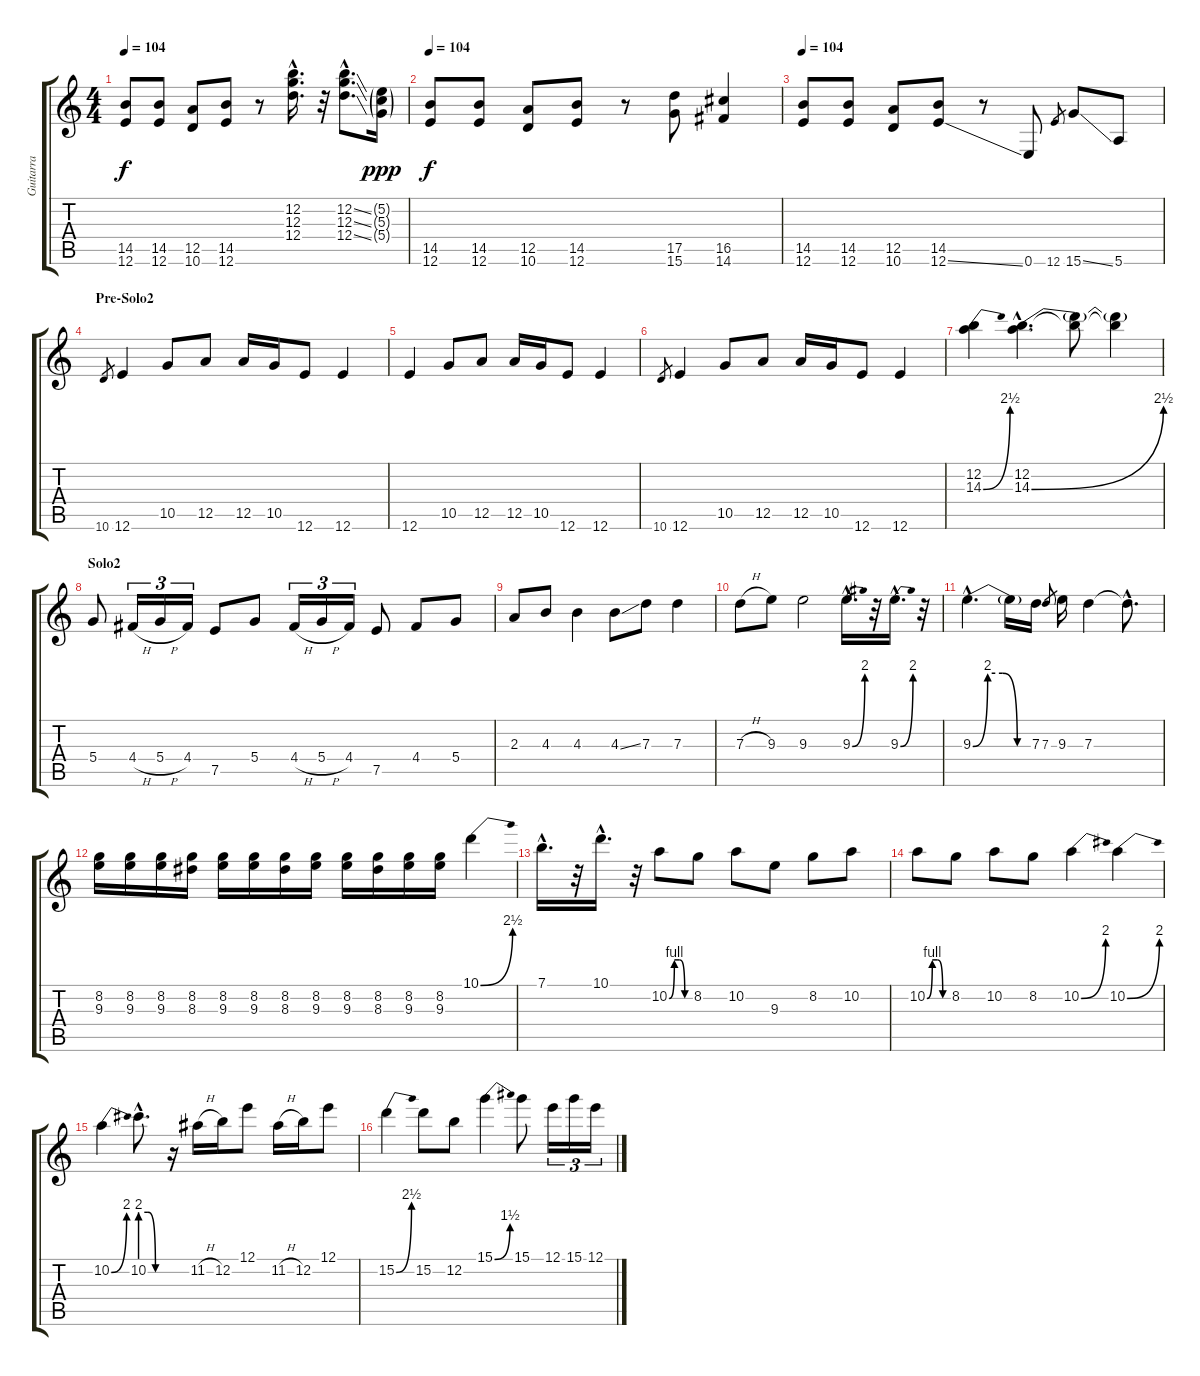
\track ("Guitarra" "Guitarra") {instrument distortionguitar}
\staff {score tabs}
\tuning (E4 B3 G3 D3 A2 E2) {hide}
\ts (4 4)
\tempo 104
\clef g2
\ks c
(14.5 12.6).8{dy f} (14.5 12.6).8 (12.5 10.6).8 (14.5 12.6).8 r.8 (12.2{hac} 12.3{hac} 12.4{hac}).16{d} r.32 (12.2{ss hac} 12.3{ss hac} 12.4{ss hac}).8{d} (5.2{g} 5.3{g} 5.4{g}).16{dy ppp} |
\tempo 104
(14.5 12.6).8{dy f} (14.5 12.6).8 (12.5 10.6).8 (14.5 12.6).8 r.8 (17.5 15.6).8 (16.5 14.6).4 |
\tempo 104
(14.5 12.6).8 (14.5 12.6).8 (12.5 10.6).8 (14.5 12.6{ss}).8 r.8 0.6.8 12.6.8{gr} 15.6{ss}.8 5.6.8 |
\section ("" "Pre-Solo2")
10.6.8{gr} 12.6.4 10.5.8 12.5.8 12.5.16 10.5.16 12.6.8 12.6.4 |
12.6.4 10.5.8 12.5.8 12.5.16 10.5.16 12.6.8 12.6.4 |
10.6.8{gr} 12.6.4 10.5.8 12.5.8 12.5.16 10.5.16 12.6.8 12.6.4 |
(12.2 14.3{be (bend 0 0 60 10)}).4 (12.2{hac} 14.3{be (bend 0 0 60 10) hac}).4{d} (12.2{t} 14.3{t}).8 (12.2{t} 14.3{t}).4 |
\section ("" "Solo2")
5.4.8 4.4{h}.16{tu (3 2)} 5.4{h}.16{tu (3 2)} 4.4.16{tu (3 2)} 7.5.8 5.4.8 4.4{h}.16{tu (3 2)} 5.4{h}.16{tu (3 2)} 4.4.16{tu (3 2)} 7.5.8 4.4.8 5.4.8 |
2.3.8 4.3.8 4.3.4 4.3{ss}.8 7.3.8 7.3.4 |
7.3{h}.8 9.3.8 9.3.2 9.3{be (bend 0 0 60 8) hac}.16{d} r.32 9.3{be (bend 0 0 60 8) hac}.16{d} r.32 |
9.3{be (custom 0 0 15 8 30 8 45 0 60 0) hac}.4{d} 9.3{t}.16 7.3.16 7.3.8{gr} 9.3.16 7.3.4 7.3{hac t}.8{d} |
(8.2 9.3).16 (8.2 9.3).16 (8.2 9.3).16 (8.2 8.3).16 (8.2 9.3).16 (8.2 9.3).16 (8.2 8.3).16 (8.2 9.3).16 (8.2 9.3).16 (8.2 8.3).16 (8.2 9.3).16 (8.2 9.3).16 10.1{be (bend 0 0 60 10)}.4 |
7.1{hac}.16{d} r.32 10.1{hac}.16{d} r.32 10.2{be (custom 0 0 15 4 30 4 45 0 60 0)}.8 8.2.8 10.2.8 9.3.8 8.2.8 10.2.8 |
10.2{be (custom 0 0 15 4 30 4 45 0 60 0)}.8 8.2.8 10.2.8 8.2.8 10.2{be (bend 0 0 60 8)}.4 10.2{be (bend 0 0 60 8)}.4 |
10.2{be (bend 0 0 60 8)}.4 10.2{be (custom 0 8 20 8 40 0 60 0) hac}.8{d} r.16 11.2{h}.16 12.2.16 12.1.8 11.2{h}.16 12.2.16 12.1.8 |
15.2{be (bend 0 0 60 10)}.4 15.2.8 12.2.8 15.1{be (bend 0 0 60 6)}.4 15.1.8 12.1.16{tu (3 2)} 15.1.16{tu (3 2)} 12.1.16{tu (3 2)}
